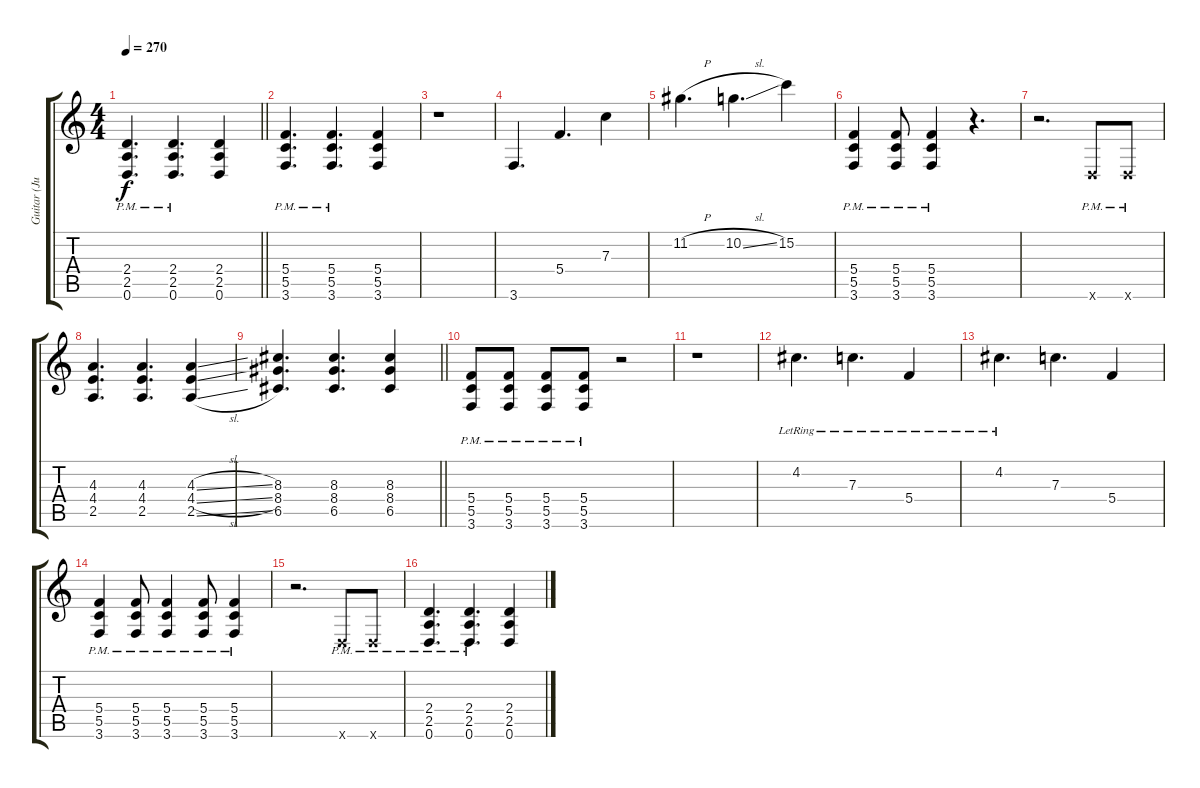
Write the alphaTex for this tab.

\track ("Guitar (Juha)" "Guitar (Ju") {instrument distortionguitar}
\staff {score tabs}
\tuning (D4 A3 F3 C3 G2 D2) {hide}
\ts (4 4)
\tempo 270
\clef g2
\barLineRight lightlight
\ks c
(2.4{pm} 2.5{pm} 0.6{pm}).4{d dy f} (2.4{pm} 2.5{pm} 0.6{pm}).4{d} (2.4 2.5 0.6).4 |
(5.4{pm} 5.5{pm} 3.6{pm}).4{d} (5.4{pm} 5.5{pm} 3.6{pm}).4{d} (5.4 5.5 3.6).4 |
r.1 |
3.6.4{d} 5.4.4{d} 7.3.4 |
11.2{h}.4{d} 10.2{sl}.4{d} 15.2.4 |
(5.4{pm} 5.5{pm} 3.6{pm}).4 (5.4{pm} 5.5{pm} 3.6{pm}).8 (5.4{pm} 5.5{pm} 3.6{pm}).4 r.4{d} |
r.2{d} 0.6{pm x}.8 0.6{pm x}.8 |
(4.3 4.4 2.5).4{d} (4.3 4.4 2.5).4{d} (4.3{sl} 4.4{sl} 2.5{sl}).4 |
\barLineRight lightlight
(8.3 8.4 6.5).4{d} (8.3 8.4 6.5).4{d} (8.3 8.4 6.5).4 |
(5.4{pm} 5.5{pm} 3.6{pm}).8 (5.4{pm} 5.5{pm} 3.6{pm}).8 (5.4{pm} 5.5{pm} 3.6{pm}).8 (5.4{pm} 5.5{pm} 3.6{pm}).8 r.2 |
r.1 |
4.2{lr}.4{d} 7.3{lr}.4{d} 5.4{lr}.4 |
4.2{lr}.4{d} 7.3.4{d} 5.4.4 |
(5.4{pm} 5.5{pm} 3.6{pm}).4 (5.4{pm} 5.5{pm} 3.6{pm}).8 (5.4{pm} 5.5{pm} 3.6{pm}).4 (5.4{pm} 5.5{pm} 3.6{pm}).8 (5.4{pm} 5.5{pm} 3.6{pm}).4 |
r.2{d} 0.6{pm x}.8 0.6{pm x}.8 |
(2.4{pm} 2.5{pm} 0.6{pm}).4{d} (2.4{pm} 2.5{pm} 0.6{pm}).4{d} (2.4 2.5 0.6).4
